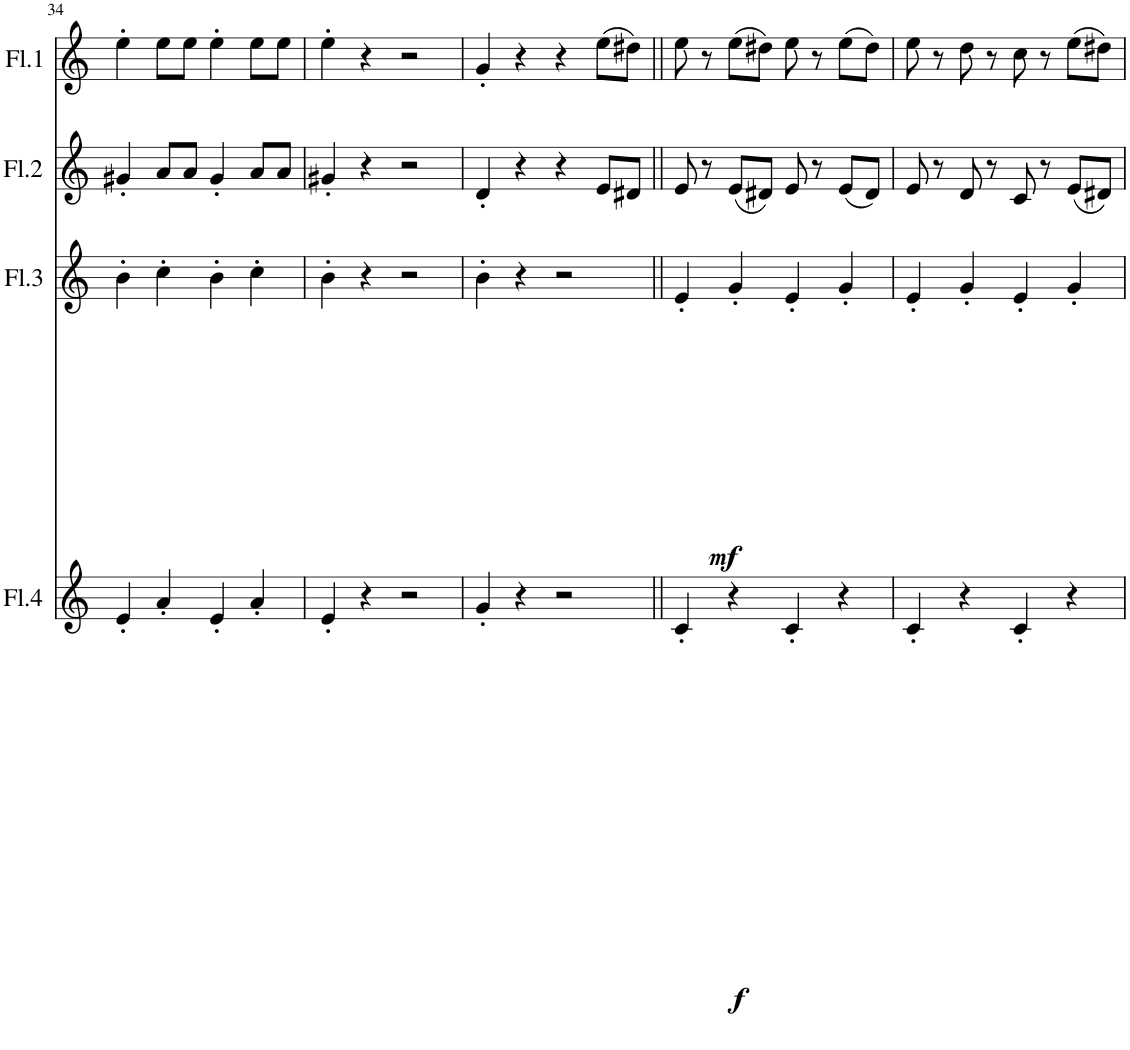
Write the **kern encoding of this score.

**kern	**dynam	**kern	**dynam	**kern	**kern
*part4	*part4	*part3	*part3	*part2	*part1
*staff4	*staff4	*staff3	*staff3	*staff2	*staff1
*I"Flauta 4	*	*I"Flauta 3	*	*I"Flauta 2	*I"Flauta 1
*I'Fl.4	*	*I'Fl.3	*	*I'Fl.2	*I'Fl.1
!!LO:PB:g=z
*clefG2	*	*clefG2	*	*clefG2	*clefG2
*k[]	*	*k[]	*	*k[]	*k[]
*M4/4	*	*M4/4	*	*M4/4	*M4/4
=34	=34	=34	=34	=34	=34
4e'/	.	4b'\	.	4g#X'/	4ee'\
4a'/	.	4cc'\	.	8a/L	8ee\L
.	.	.	.	8a/J	8ee\J
4e'/	.	4b'\	.	4g#'/	4ee'\
4a'/	.	4cc'\	.	8a/L	8ee\L
.	.	.	.	8a/J	8ee\J
=35	=35	=35	=35	=35	=35
4e'/	.	4b'\	.	4g#X'/	4ee'\
4r	.	4r	.	4r	4r
2r	.	2r	.	2r	2r
=36	=36	=36	=36	=36	=36
4g'/	.	4b'\	.	4d'/	4g'/
4r	.	4r	.	4r	4r
2r	.	2r	.	4r	4r
.	.	.	.	8e/L	(8ee\L
.	.	.	.	8d#X/J	8dd#X\J)
=37||	=37||	=37||	=37||	=37||	=37||
!	!LO:DY:b	!	!LO:DY:b	!	!
4c'/	f	4e'/	mf	8e/	8ee\
.	.	.	.	8r	8r
4r	.	4g'/	.	(8e/L	(8ee\L
.	.	.	.	8d#X/J)	8dd#X\J)
4c'/	.	4e'/	.	8e/	8ee\
.	.	.	.	8r	8r
4r	.	4g'/	.	(8e/L	(8ee\L
.	.	.	.	8d#/J)	8dd#\J)
=38	=38	=38	=38	=38	=38
4c'/	.	4e'/	.	8e/	8ee\
.	.	.	.	8r	8r
4r	.	4g'/	.	8d/	8dd\
.	.	.	.	8r	8r
4c'/	.	4e'/	.	8c/	8cc\
.	.	.	.	8r	8r
4r	.	4g'/	.	(8e/L	(8ee\L
.	.	.	.	8d#X/J)	8dd#X\J)
=	=	=	=	=	=
*-	*-	*-	*-	*-	*-
